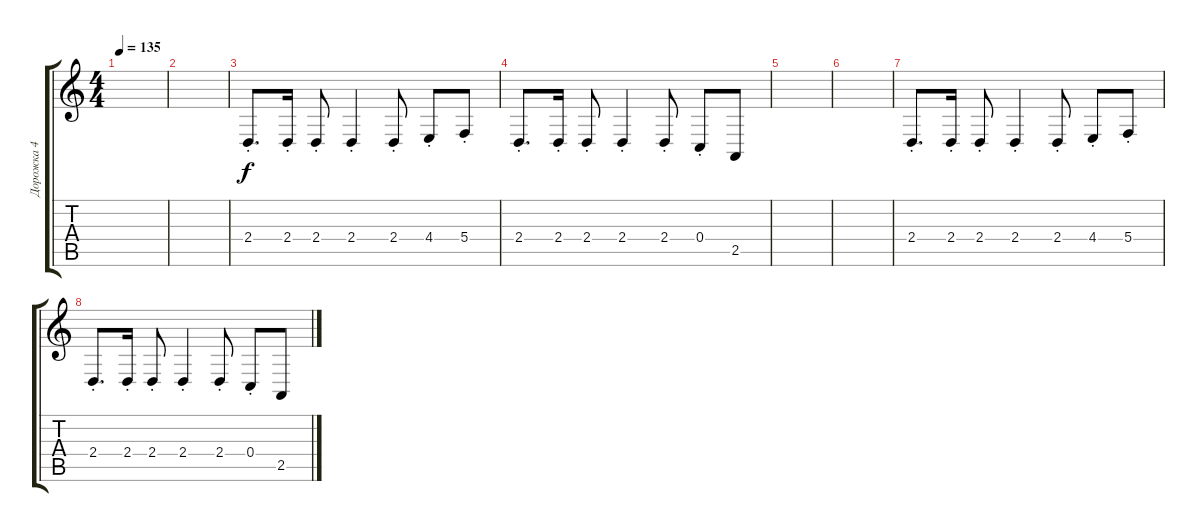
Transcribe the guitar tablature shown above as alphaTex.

\track ("Дорожка 4" "Дорожка 4") {instrument lead2sawtooth}
\staff {score tabs}
\tuning (D4 A3 F3 C3 G2 C2) {hide}
\ts (4 4)
\tempo 135
\clef g2
\ks c
|
|
2.4{st}.8{d} 2.4{st}.16 2.4{st}.8 2.4{st}.4 2.4{st}.8 4.4{st}.8 5.4{st}.8 |
2.4{st}.8{d} 2.4{st}.16 2.4{st}.8 2.4{st}.4 2.4{st}.8 0.4{st}.8 2.5.8 |
|
|
2.4{st}.8{d} 2.4{st}.16 2.4{st}.8 2.4{st}.4 2.4{st}.8 4.4{st}.8 5.4{st}.8 |
2.4{st}.8{d} 2.4{st}.16 2.4{st}.8 2.4{st}.4 2.4{st}.8 0.4{st}.8 2.5.8
